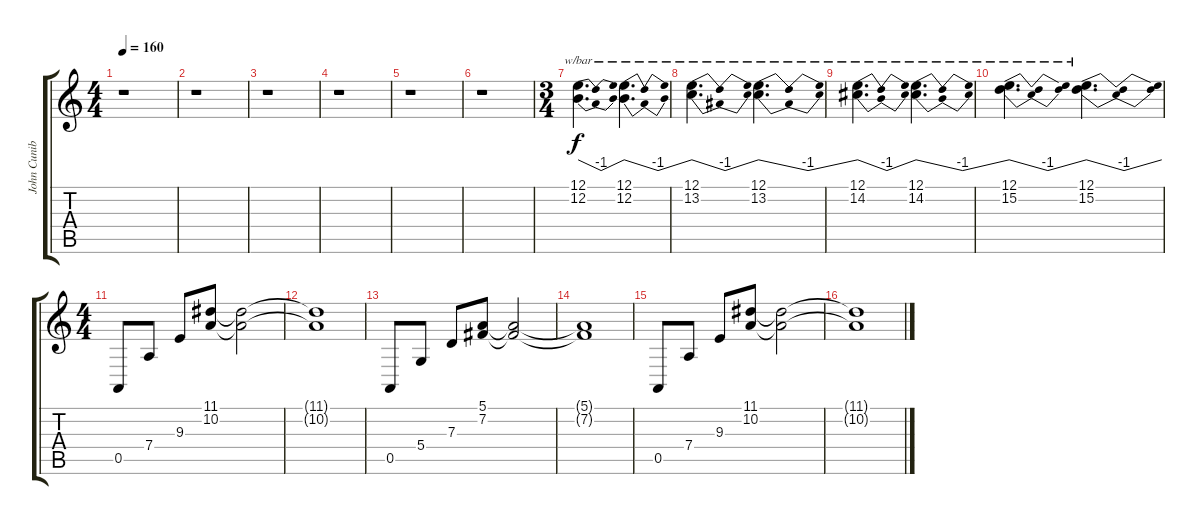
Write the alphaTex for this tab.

\track ("John Cuniberti" "John Cunib") {instrument sitar}
\staff {score tabs}
\tuning (E4 B3 G3 D3 A2 E2) {hide}
\ts (4 4)
\tempo 160
\clef g2
\ks c
r.1{dy f} |
r.1 |
r.1 |
r.1 |
r.1 |
r.1 |
\ts (3 4)
(12.1 12.2).4{d tbe (dip default 0 0 30 -4 60 0)} (12.1 12.2).4{d tbe (dip default 0 0 30 -4 60 0)} |
(12.1 13.2).4{d tbe (dip default 0 0 30 -4 60 0)} (12.1 13.2).4{d tbe (dip default 0 0 30 -4 60 0)} |
(12.1 14.2).4{d tbe (dip default 0 0 30 -4 60 0)} (12.1 14.2).4{d tbe (dip default 0 0 30 -4 60 0)} |
(12.1 15.2).4{d tbe (dip default 0 0 30 -4 60 0)} (12.1 15.2).4{d tbe (dip default 0 0 30 -4 60 0)} |
\ts (4 4)
0.5.8 7.4.8 9.3.8 (11.1 10.2).8 (11.1{t} 10.2{t}).2 |
(11.1{t} 10.2{t}).1 |
0.5.8 5.4.8 7.3.8 (5.1 7.2).8 (5.1{t} 7.2{t}).2 |
(5.1{t} 7.2{t}).1 |
0.5.8 7.4.8 9.3.8 (11.1 10.2).8 (11.1{t} 10.2{t}).2 |
(11.1{t} 10.2{t}).1
